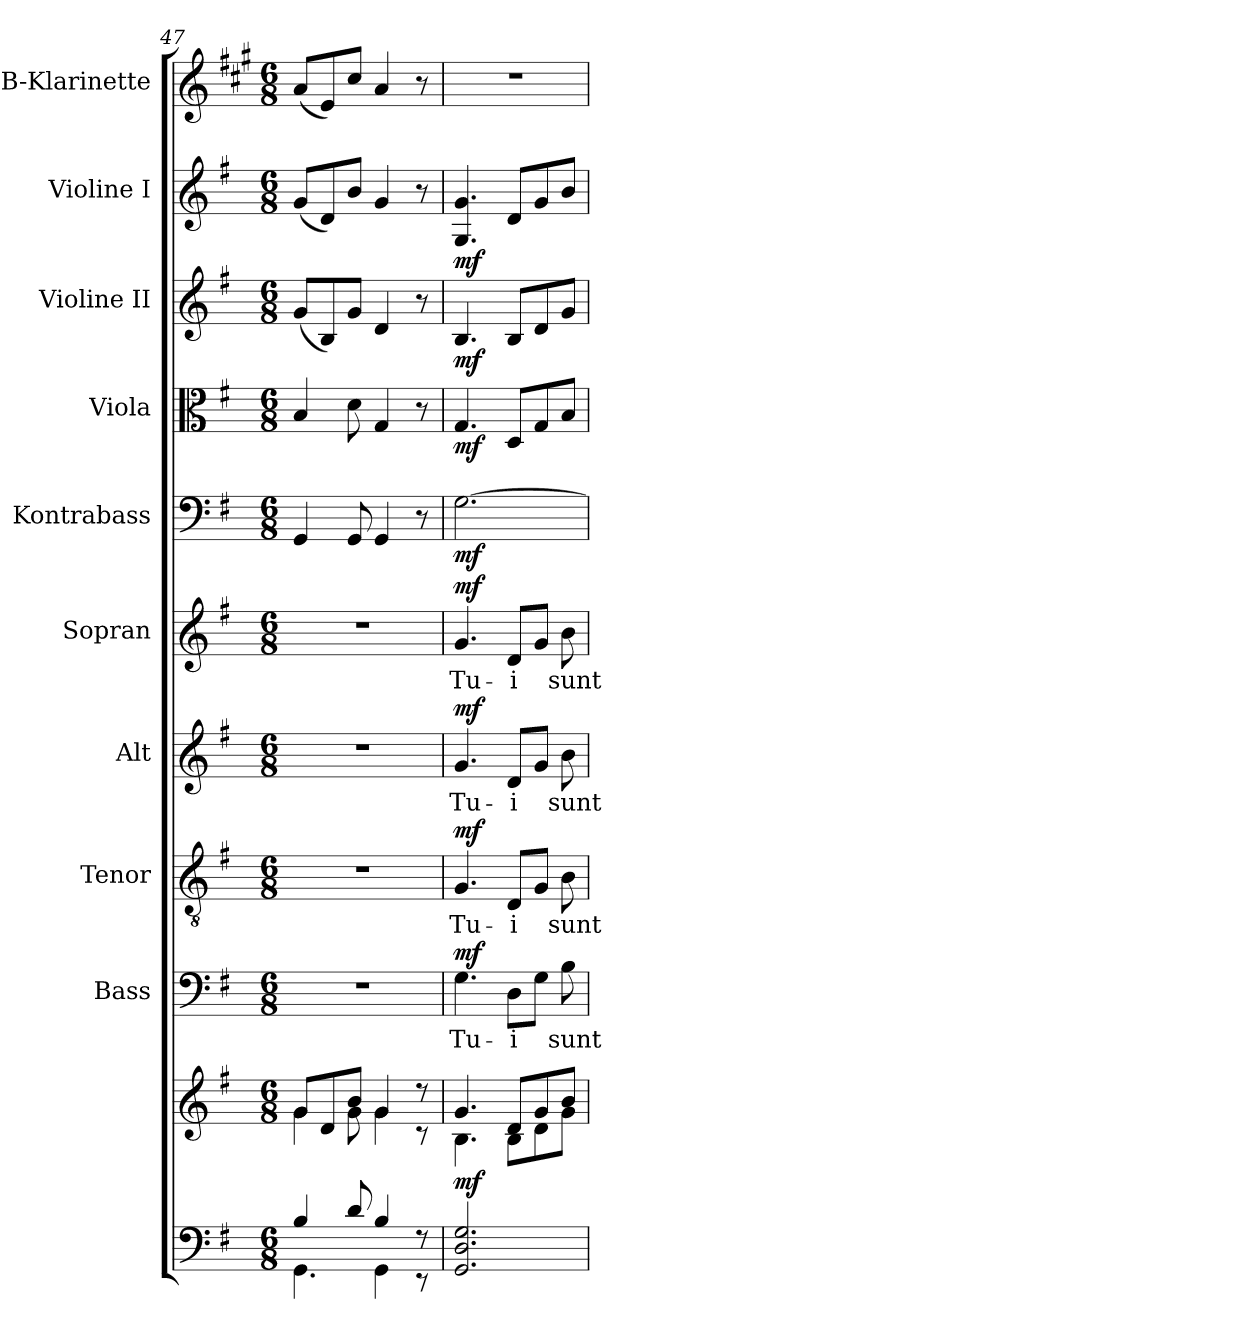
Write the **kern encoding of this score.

**kern	**kern	**dynam	**kern	**text	**dynam	**kern	**text	**dynam	**kern	**text	**dynam	**kern	**text	**dynam	**kern	**dynam	**kern	**dynam	**kern	**dynam	**kern	**dynam	**kern
*part10	*part10	*part10	*part9	*part9	*part9	*part8	*part8	*part8	*part7	*part7	*part7	*part6	*part6	*part6	*part5	*part5	*part4	*part4	*part3	*part3	*part2	*part2	*part1
*staff11	*staff10	*staff10/11	*staff9	*staff9	*staff9	*staff8	*staff8	*staff8	*staff7	*staff7	*staff7	*staff6	*staff6	*staff6	*staff5	*staff5	*staff4	*staff4	*staff3	*staff3	*staff2	*staff2	*staff1
*	*	*	*I"Bass	*	*	*I"Tenor	*	*	*I"Alt	*	*	*I"Sopran	*	*	*I"Kontrabass	*	*I"Viola	*	*I"Violine II	*	*I"Violine I	*	*I"B-Klarinette
*	*	*	*I'B.	*	*	*I'T.	*	*	*I'A.	*	*	*I'S.	*	*	*I'Kb.	*	*I'Vla.	*	*I'Vl. II	*	*I'Vl. I	*	*I'B Kl.
*clefF4	*clefG2	*	*clefF4	*	*	*clefGv2	*	*	*clefG2	*	*	*clefG2	*	*	*clefF4	*	*clefC3	*	*clefG2	*	*clefG2	*	*clefG2
*	*	*	*	*	*	*	*	*	*	*	*	*	*	*	*ITrd7c12	*	*	*	*	*	*	*	*ITrd1c2
*k[f#]	*k[f#]	*	*k[f#]	*	*	*k[f#]	*	*	*k[f#]	*	*	*k[f#]	*	*	*k[f#]	*	*k[f#]	*	*k[f#]	*	*k[f#]	*	*k[f#]
*G:	*G:	*	*G:	*	*	*G:	*	*	*G:	*	*	*G:	*	*	*G:	*	*G:	*	*G:	*	*G:	*	*G:
*M6/8	*M6/8	*	*M6/8	*	*	*M6/8	*	*	*M6/8	*	*	*M6/8	*	*	*M6/8	*	*M6/8	*	*M6/8	*	*M6/8	*	*M6/8
=47	=47	=47	=47	=47	=47	=47	=47	=47	=47	=47	=47	=47	=47	=47	=47	=47	=47	=47	=47	=47	=47	=47	=47
*^	*^	*	*	*	*	*	*	*	*	*	*	*	*	*	*	*	*	*	*	*	*	*	*
4B/	4.GG\	8g/L	4g\	.	2.r	.	.	2.r	.	.	2.r	.	.	2.r	.	.	4GGG/	.	4B/	.	(<8g/L	.	(<8g/L	.	(<8g/L
.	.	8d/	.	.	.	.	.	.	.	.	.	.	.	.	.	.	.	.	.	.	8B/)	.	8d/)	.	8d/)
8d/	.	8b/J	8g\	.	.	.	.	.	.	.	.	.	.	.	.	.	8GGG/	.	8d\	.	8g/J	.	8b/J	.	8b/J
4B/	4GG\	4g/	4g\	.	.	.	.	.	.	.	.	.	.	.	.	.	4GGG/	.	4G/	.	4d/	.	4g/	.	4g/
8r	8r	8r	8r	.	.	.	.	.	.	.	.	.	.	.	.	.	8r	.	8r	.	8r	.	8r	.	8r
=48	=48	=48	=48	=48	=48	=48	=48	=48	=48	=48	=48	=48	=48	=48	=48	=48	=48	=48	=48	=48	=48	=48	=48	=48	=48
!	!	!	!	!LO:DY:b	!	!LO:LY:b	!LO:DY:a	!	!LO:LY:b	!LO:DY:a	!	!LO:LY:b	!LO:DY:a	!	!LO:LY:b	!LO:DY:a	!	!LO:DY:b	!	!LO:DY:b	!	!LO:DY:b	!	!LO:DY:b	!
*v	*v	*	*	*	*	*	*	*	*	*	*	*	*	*	*	*	*	*	*	*	*	*	*	*	*
2.GG/ 2.D/ 2.G/	4.g/	4.B\	mf	4.G\	Tu-	mf	4.G/	Tu-	mf	4.g/	Tu-	mf	4.g/	Tu-	mf	[2.GG\	mf	4.G/	mf	4.B/	mf	4.G/ 4.g/	mf	2.r
!	!	!	!	!	!LO:LY:b	!	!	!LO:LY:b	!	!	!LO:LY:b	!	!	!LO:LY:b	!	!	!	!	!	!	!	!	!	!
.	8d/L	8B\L	.	8D\L	-i	.	8D/L	-i	.	8d/L	-i	.	8d/L	-i	.	.	.	8D/L	.	8B/L	.	8d/L	.	.
.	8g/	8d\	.	8G\J	.	.	8G/J	.	.	8g/J	.	.	8g/J	.	.	.	.	8G/	.	8d/	.	8g/	.	.
!	!	!	!	!	!LO:LY:b	!	!	!LO:LY:b	!	!	!LO:LY:b	!	!	!LO:LY:b	!	!	!	!	!	!	!	!	!	!
.	8b/J	8g\J	.	8B\	sunt	.	8B\	sunt	.	8b\	sunt	.	8b\	sunt	.	.	.	8B/J	.	8g/J	.	8b/J	.	.
*	*v	*v	*	*	*	*	*	*	*	*	*	*	*	*	*	*	*	*	*	*	*	*	*	*
=	=	=	=	=	=	=	=	=	=	=	=	=	=	=	=	=	=	=	=	=	=	=	=
*-	*-	*-	*-	*-	*-	*-	*-	*-	*-	*-	*-	*-	*-	*-	*-	*-	*-	*-	*-	*-	*-	*-	*-
